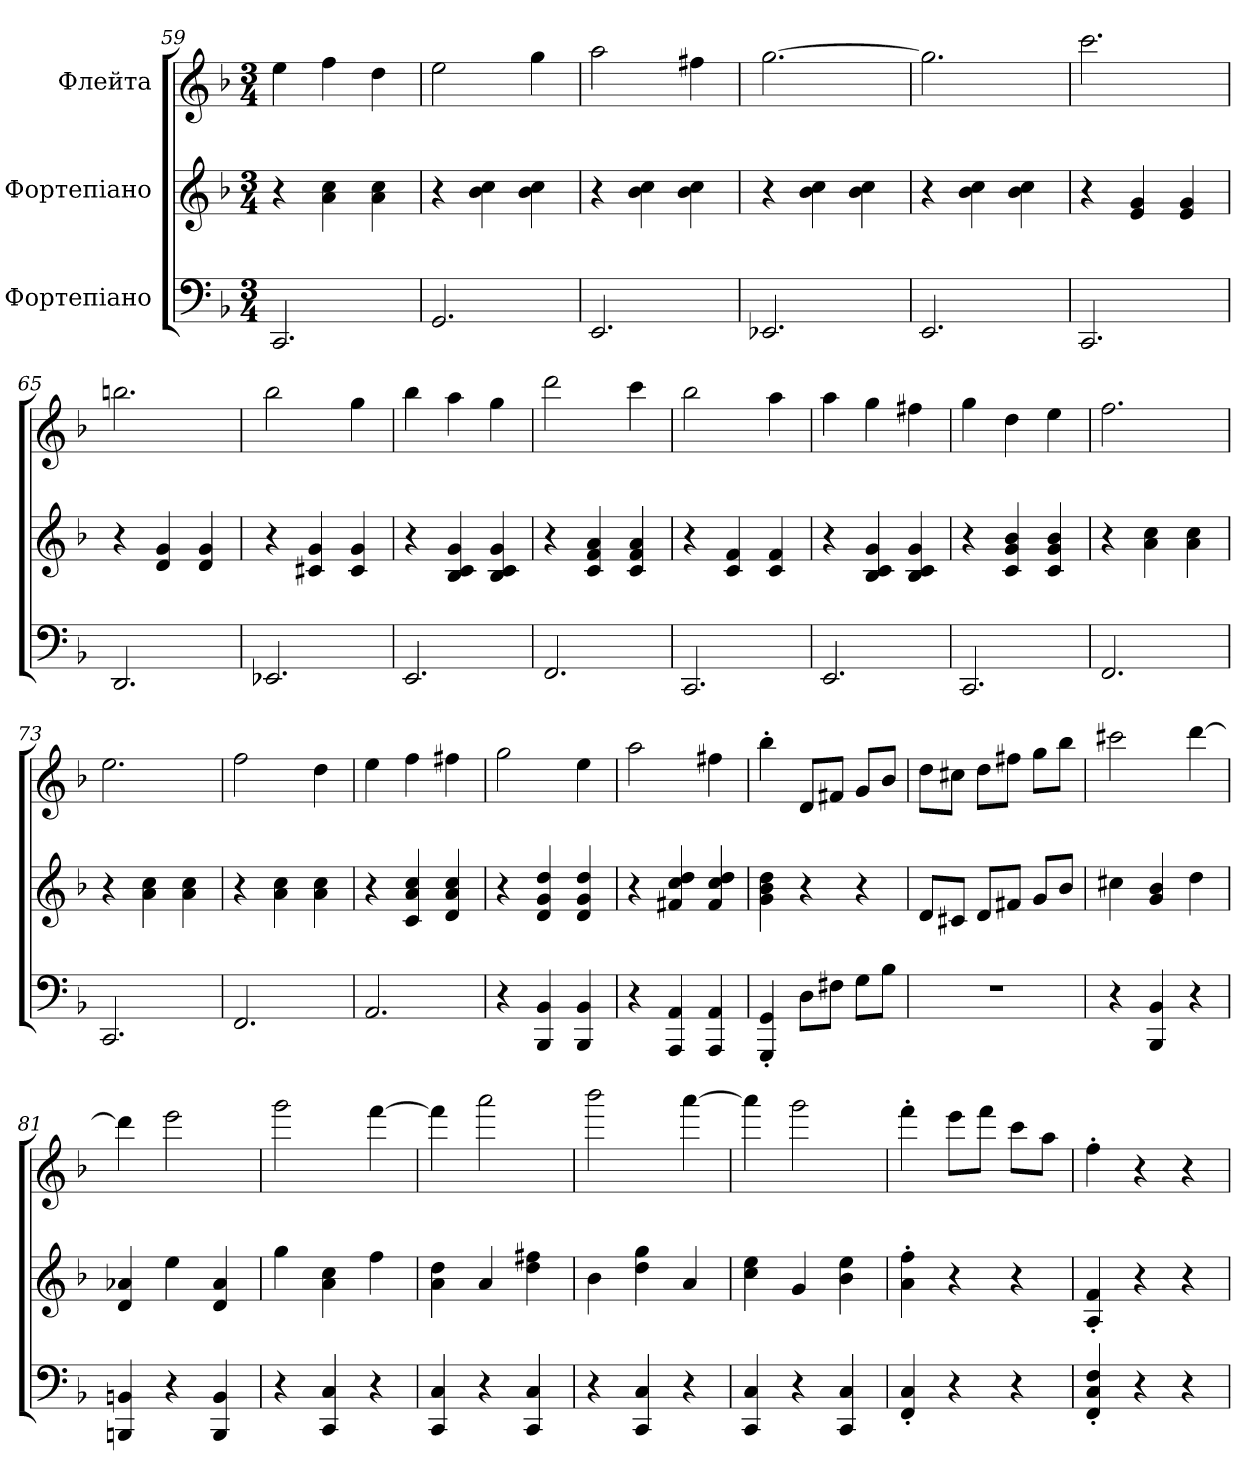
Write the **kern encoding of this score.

**kern	**kern	**kern
*part3	*part2	*part1
*staff3	*staff2	*staff1
*I"Фортепіано	*I"Фортепіано	*I"Флейта
!!LO:PB:g=z
*clefF4	*clefG2	*clefG2
*k[b-]	*k[b-]	*k[b-]
*M3/4	*M3/4	*M3/4
=59	=59	=59
2.CC/	4r	4ee\
.	4a\ 4cc\	4ff\
.	4a\ 4cc\	4dd\
=60	=60	=60
2.GG/	4r	2ee\
.	4b-\ 4cc\	.
.	4b-\ 4cc\	4gg\
=61	=61	=61
2.EE/	4r	2aa\
.	4b-\ 4cc\	.
.	4b-\ 4cc\	4ff#X\
=62	=62	=62
2.EE-X/	4r	[2.gg\
.	4b-\ 4cc\	.
.	4b-\ 4cc\	.
=63	=63	=63
2.EE/	4r	2.gg\]
.	4b-\ 4cc\	.
.	4b-\ 4cc\	.
=64	=64	=64
2.CC/	4r	2.ccc\
.	4e/ 4g/	.
.	4e/ 4g/	.
=65	=65	=65
2.DD/	4r	2.bbn\
.	4d/ 4g/	.
.	4d/ 4g/	.
=66	=66	=66
2.EE-X/	4r	2bb-\
.	4c#X/ 4g/	.
.	4c#/ 4g/	4gg\
!!LO:LB:g=z
=67	=67	=67
2.EE/	4r	4bb-\
.	4B-/ 4c/ 4g/	4aa\
.	4B-/ 4c/ 4g/	4gg\
=68	=68	=68
2.FF/	4r	2ddd\
.	4c/ 4f/ 4a/	.
.	4c/ 4f/ 4a/	4ccc\
=69	=69	=69
2.CC/	4r	2bb-\
.	4c/ 4f/	.
.	4c/ 4f/	4aa\
=70	=70	=70
2.EE/	4r	4aa\
.	4B-/ 4c/ 4g/	4gg\
.	4B-/ 4c/ 4g/	4ff#X\
=71	=71	=71
2.CC/	4r	4gg\
.	4c/ 4g/ 4b-/	4dd\
.	4c/ 4g/ 4b-/	4ee\
=72	=72	=72
2.FF/	4r	2.ff\
.	4a\ 4cc\	.
.	4a\ 4cc\	.
=73	=73	=73
2.CC/	4r	2.ee\
.	4a\ 4cc\	.
.	4a\ 4cc\	.
=74	=74	=74
2.FF/	4r	2ff\
.	4a\ 4cc\	.
.	4a\ 4cc\	4dd\
=75	=75	=75
2.AA/	4r	4ee\
.	4c/ 4a/ 4cc/	4ff\
.	4d/ 4a/ 4cc/	4ff#X\
!!LO:LB:g=z
=76	=76	=76
4r	4r	2gg\
4BBB-/ 4BB-/	4d/ 4g/ 4dd/	.
4BBB-/ 4BB-/	4d/ 4g/ 4dd/	4ee\
=77	=77	=77
4r	4r	2aa\
4AAA/ 4AA/	4f#X/ 4cc/ 4dd/	.
4AAA/ 4AA/	4f#/ 4cc/ 4dd/	4ff#X\
=78	=78	=78
4GGG/' 4GG/'	4g\ 4b-\ 4dd\	4bb-'\
8D\L	4r	8d/L
8F#X\J	.	8f#X/J
8G\L	4r	8g/L
8B-\J	.	8b-/J
=79	=79	=79
2.r	8d/L	8dd\L
.	8c#X/J	8cc#X\J
.	8d/L	8dd\L
.	8f#X/J	8ff#X\J
.	8g/L	8gg\L
.	8b-/J	8bb-\J
=80	=80	=80
4r	4cc#X\	2ccc#X\
4BBB-/ 4BB-/	4g/ 4b-/	.
4r	4dd\	[4ddd\
=81	=81	=81
4BBBn/ 4BBn/	4d/ 4a-X/	4ddd\]
4r	4ee\	2eee\
4BBB/ 4BB/	4d/ 4a-/	.
=82	=82	=82
4r	4gg\	2ggg\
4CC/ 4C/	4a\ 4cc\	.
4r	4ff\	[4fff\
!!LO:LB:g=z
=83	=83	=83
4CC/ 4C/	4a\ 4dd\	4fff\]
4r	4a/	2aaa\
4CC/ 4C/	4dd\ 4ff#X\	.
=84	=84	=84
4r	4b-\	2bbb-\
4CC/ 4C/	4dd\ 4gg\	.
4r	4a/	[4aaa\
=85	=85	=85
4CC/ 4C/	4cc\ 4ee\	4aaa\]
4r	4g/	2ggg\
4CC/ 4C/	4b-\ 4ee\	.
=86	=86	=86
4FF/' 4C/'	4a\' 4ff\'	4fff'\
4r	4r	8eee\L
.	.	8fff\J
4r	4r	8ccc\L
.	.	8aa\J
=87	=87	=87
4FF/' 4C/' 4F/'	4A/' 4f/'	4ff'\
4r	4r	4r
4r	4r	4r
=	=	=
*-	*-	*-
